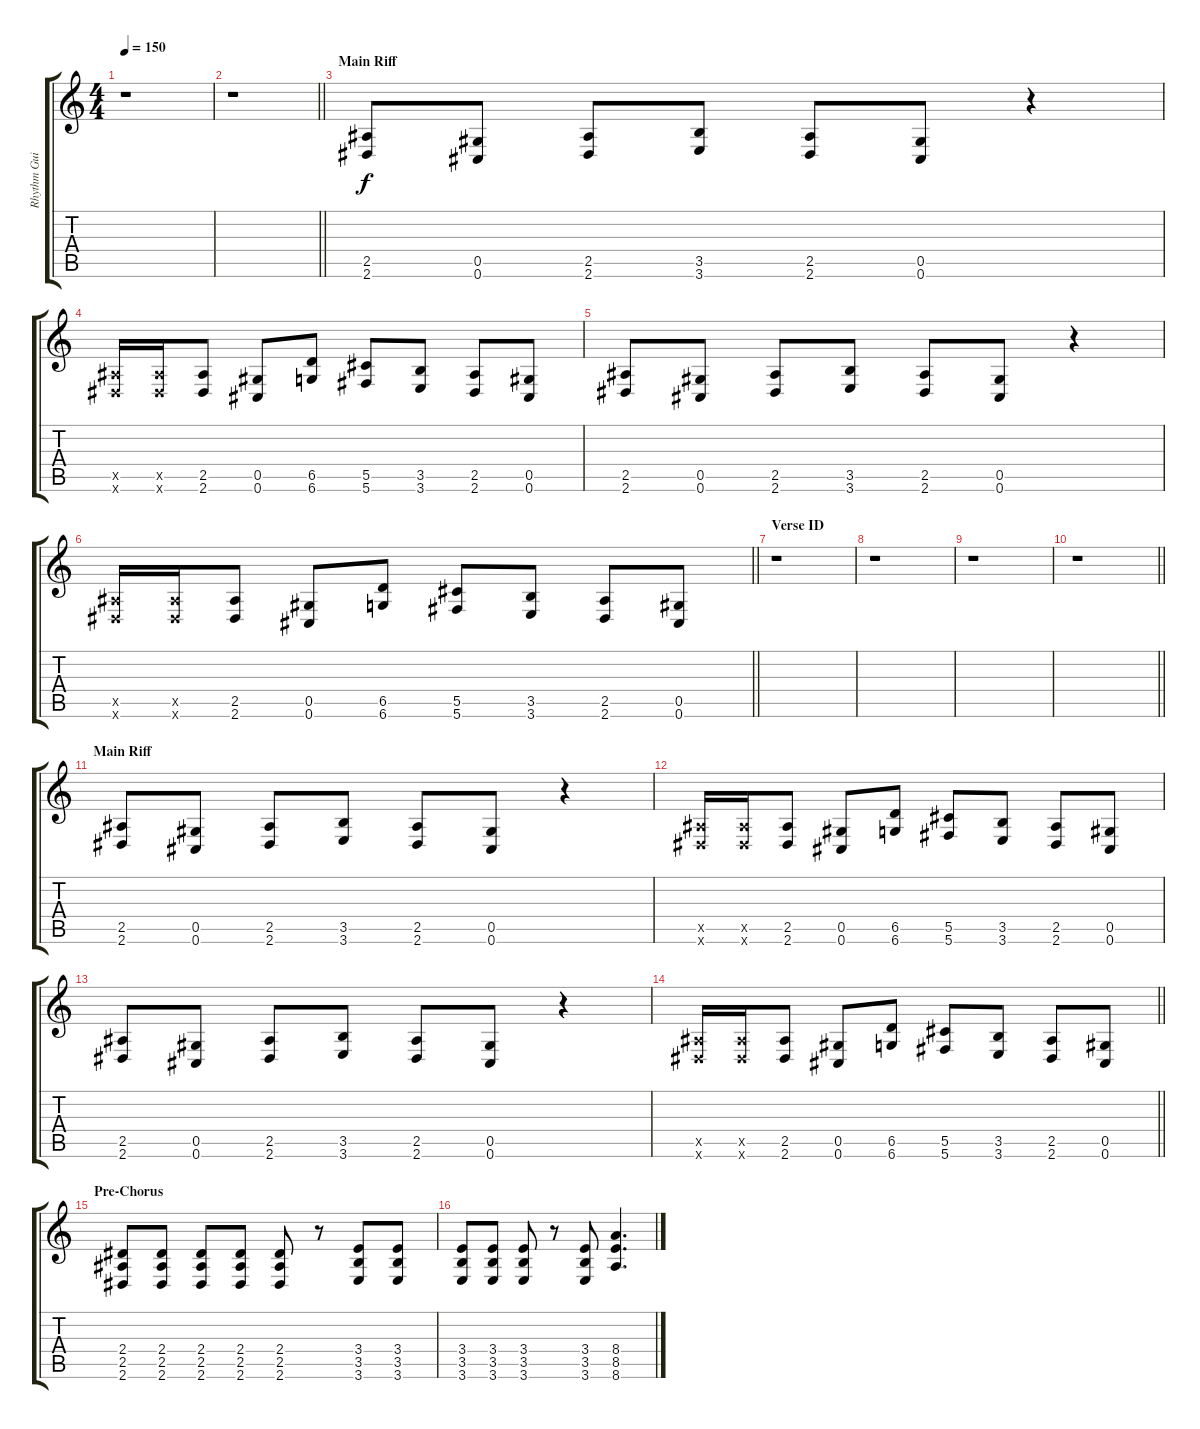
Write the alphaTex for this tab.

\track ("Rhythm Guitar II" "Rhythm Gui") {instrument distortionguitar}
\staff {score tabs}
\tuning (Eb4 Bb3 Gb3 Db3 Ab2 Db2) {hide}
\ts (4 4)
\tempo 150
\clef g2
\ks c
r.1{dy f} |
\barLineRight lightlight
r.1 |
\section ("" "Main Riff")
(2.5 2.6).8 (0.5 0.6).8 (2.5 2.6).8 (3.5 3.6).8 (2.5 2.6).8 (0.5 0.6).8 r.4 |
(2.5{x} 2.6{x}).16 (2.5{x} 2.6{x}).16 (2.5 2.6).8 (0.5 0.6).8 (6.5 6.6).8 (5.5 5.6).8 (3.5 3.6).8 (2.5 2.6).8 (0.5 0.6).8 |
(2.5 2.6).8 (0.5 0.6).8 (2.5 2.6).8 (3.5 3.6).8 (2.5 2.6).8 (0.5 0.6).8 r.4 |
\barLineRight lightlight
(2.5{x} 2.6{x}).16 (2.5{x} 2.6{x}).16 (2.5 2.6).8 (0.5 0.6).8 (6.5 6.6).8 (5.5 5.6).8 (3.5 3.6).8 (2.5 2.6).8 (0.5 0.6).8 |
\section ("" "Verse ID")
r.1 |
r.1 |
r.1 |
\barLineRight lightlight
r.1 |
\section ("" "Main Riff")
(2.5 2.6).8 (0.5 0.6).8 (2.5 2.6).8 (3.5 3.6).8 (2.5 2.6).8 (0.5 0.6).8 r.4 |
(2.5{x} 2.6{x}).16 (2.5{x} 2.6{x}).16 (2.5 2.6).8 (0.5 0.6).8 (6.5 6.6).8 (5.5 5.6).8 (3.5 3.6).8 (2.5 2.6).8 (0.5 0.6).8 |
(2.5 2.6).8 (0.5 0.6).8 (2.5 2.6).8 (3.5 3.6).8 (2.5 2.6).8 (0.5 0.6).8 r.4 |
\barLineRight lightlight
(2.5{x} 2.6{x}).16 (2.5{x} 2.6{x}).16 (2.5 2.6).8 (0.5 0.6).8 (6.5 6.6).8 (5.5 5.6).8 (3.5 3.6).8 (2.5 2.6).8 (0.5 0.6).8 |
\section ("" "Pre-Chorus")
(2.4 2.5 2.6).8 (2.4 2.5 2.6).8 (2.4 2.5 2.6).8 (2.4 2.5 2.6).8 (2.4 2.5 2.6).8 r.8 (3.4 3.5 3.6).8 (3.4 3.5 3.6).8 |
(3.4 3.5 3.6).8 (3.4 3.5 3.6).8 (3.4 3.5 3.6).8 r.8 (3.4 3.5 3.6).8 (8.4 8.5 8.6).4{d}
